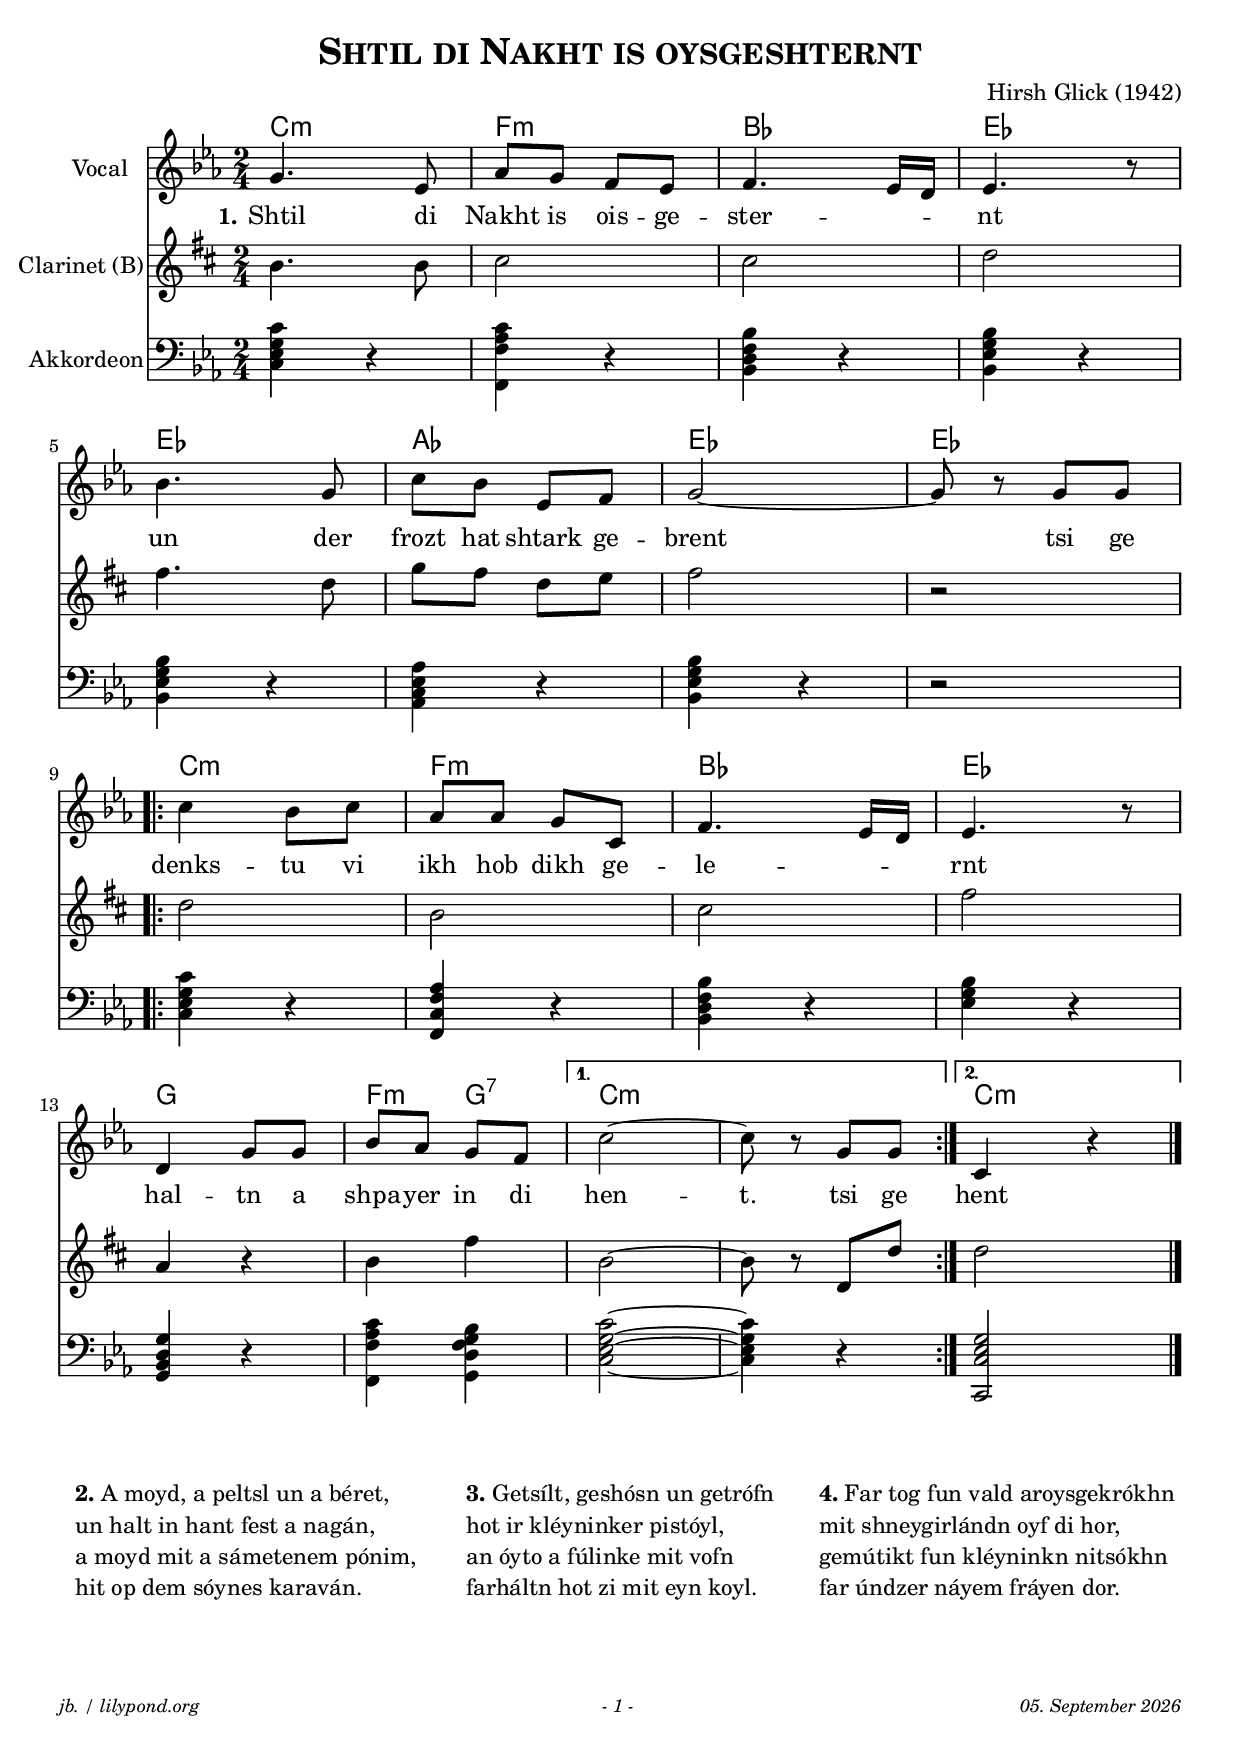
\version "2.20.0"

\include "../_common/footers.ily"
\footer_common_with_pagenum 


\paper {
  system-system-spacing.padding = #1
  #(set-paper-size "a4")
}

\header {
  title = \markup \caps  {"Shtil di Nakht is oysgeshternt"}
  composer = "Hirsh Glick (1942)"
}

global = {
  \key c \minor
  \time 2/4
}

% -- data ------------------------------------------------

melodie = {
  g4. es8 as g f es f4. es16 d es4. r8
  \break
  bes4. g8 c' bes es f g2~ g8 r8 g g
  \break
  
  \repeat volta 2 {
  c'4  bes8 c' as as g c f4. es16 d es4. r8
  \break
  d4 g8 g bes as g f 
  }
  \alternative {
     { c'2~ c'8 r g  g }
     { c4 r4 \bar "|."  }
    }
   
}

clarinet = {
  c4. c8 d2 d2 es
  g4. es8  as8 g es f g2 r 
  \repeat volta 2 {
    es2 c  d  g  
    bes,4 r c4 g 
  }
  \alternative {
     { c2~ | c8 r es,  es }
     {es2}
    }  
  
}


akkordeon = {
  <c es g c'>4 r   <f, c' f as> r  <bes, d f bes> r  <bes, es g bes> r
  <bes, es g bes> r <as, c es as> r <bes, es g bes> r r2
  \repeat volta 2 {
    <c es g c'>4 r <f, c f as> r  <bes, d f bes> r <es g bes> r 
    <g, bes, d g> r <f, c' f as>4 <g, bes d f g> 
  }
  \alternative {
     {<c es g c'>2~  | <c es g c'>4 r  }
     {<c, es g c>2}
    }  
  
}

words = \lyricmode { 
  \set stanza = "1."
  Shtil4. di8 Nakht8 is ois -- ge -- ster2 -- nt 
  un4. der8 frozt hat shtark ge -- brent2 4 tsi8 ge
  denks4 -- tu8 vi ikh hob dikh ge -- le2 -- rnt
  hal4 -- tn8 a shpa -- yer in di hen2 -- t.8 8 tsi ge
  hent
}

akkorde = \chordmode { 
    c2:m f:m bes es es as es es  c:m f:m bes es g f4:m g4:7 c1:m c2:m 
    }



% -- container ---------------------------------------------


\markup \vspace #0 % space between header and score

\score {
  
%MIDION%  \unfoldRepeats { %directive do this only on midigenreration

<<
  
  \new ChordNames
    \akkorde
    
  \new Staff \with {
    midiInstrument = "Violin"
    instrumentName = "Vocal"
    } 
    { 
    \clef "treble"
    \transpose c c'
    {
    \global
    \melodie
    }  
  }
  
  \new Lyrics {
      \override VerticalAxisGroup.nonstaff-relatedstaff-spacing.padding = #1
      \words
    }

  \new Staff \with {
    midiInstrument = "Clarinet"
    instrumentName = "Clarinet (B)"
  } { 
    \clef "treble"
       \transpose c c'
       \transpose c b  %MIDIOFF% % directive to do not do this on midi generation!
     {
    \global
    \clarinet
    }  
  }

  \new Staff \with {
    midiInstrument = "Acoustic Grand"
    instrumentName = "Akkordeon"
  } { 
    \clef "bass"
    {
    \global
    \akkordeon
    }  
  }
>>
%MIDION% } % directive do this only on midigenreration



\layout { }
  \midi {
    \tempo 4=100
  }
} % score

\markup \vspace #1 % space score and table

\markup \fontsize #0 {
  \fill-line {
    \hspace #1
    \column {
      \line { \bold {2.} A moyd, a peltsl un a béret, }
      \line { un halt in hant fest a nagán, }
      \line { a moyd mit a sámetenem pónim, }
      \line { hit op dem sóynes karaván. }
    }
    \hspace #1
    \column  {
      \line { \bold {3.} Getsílt, geshósn un getrófn }
      \line { hot ir kléyninker pistóyl, }
      \line { an óyto a fúlinke mit vofn  }
      \line {farháltn hot zi mit eyn koyl. }
    }
    \hspace #1
    \column  {
      \line { \bold {4.} Far tog fun vald aroysgekrókhn }
      \line { mit shneygirlándn oyf di hor, }
      \line { gemútikt fun kléyninkn nitsókhn }
      \line { far úndzer náyem fráyen dor. }
   }
    \hspace #1
  }
}
